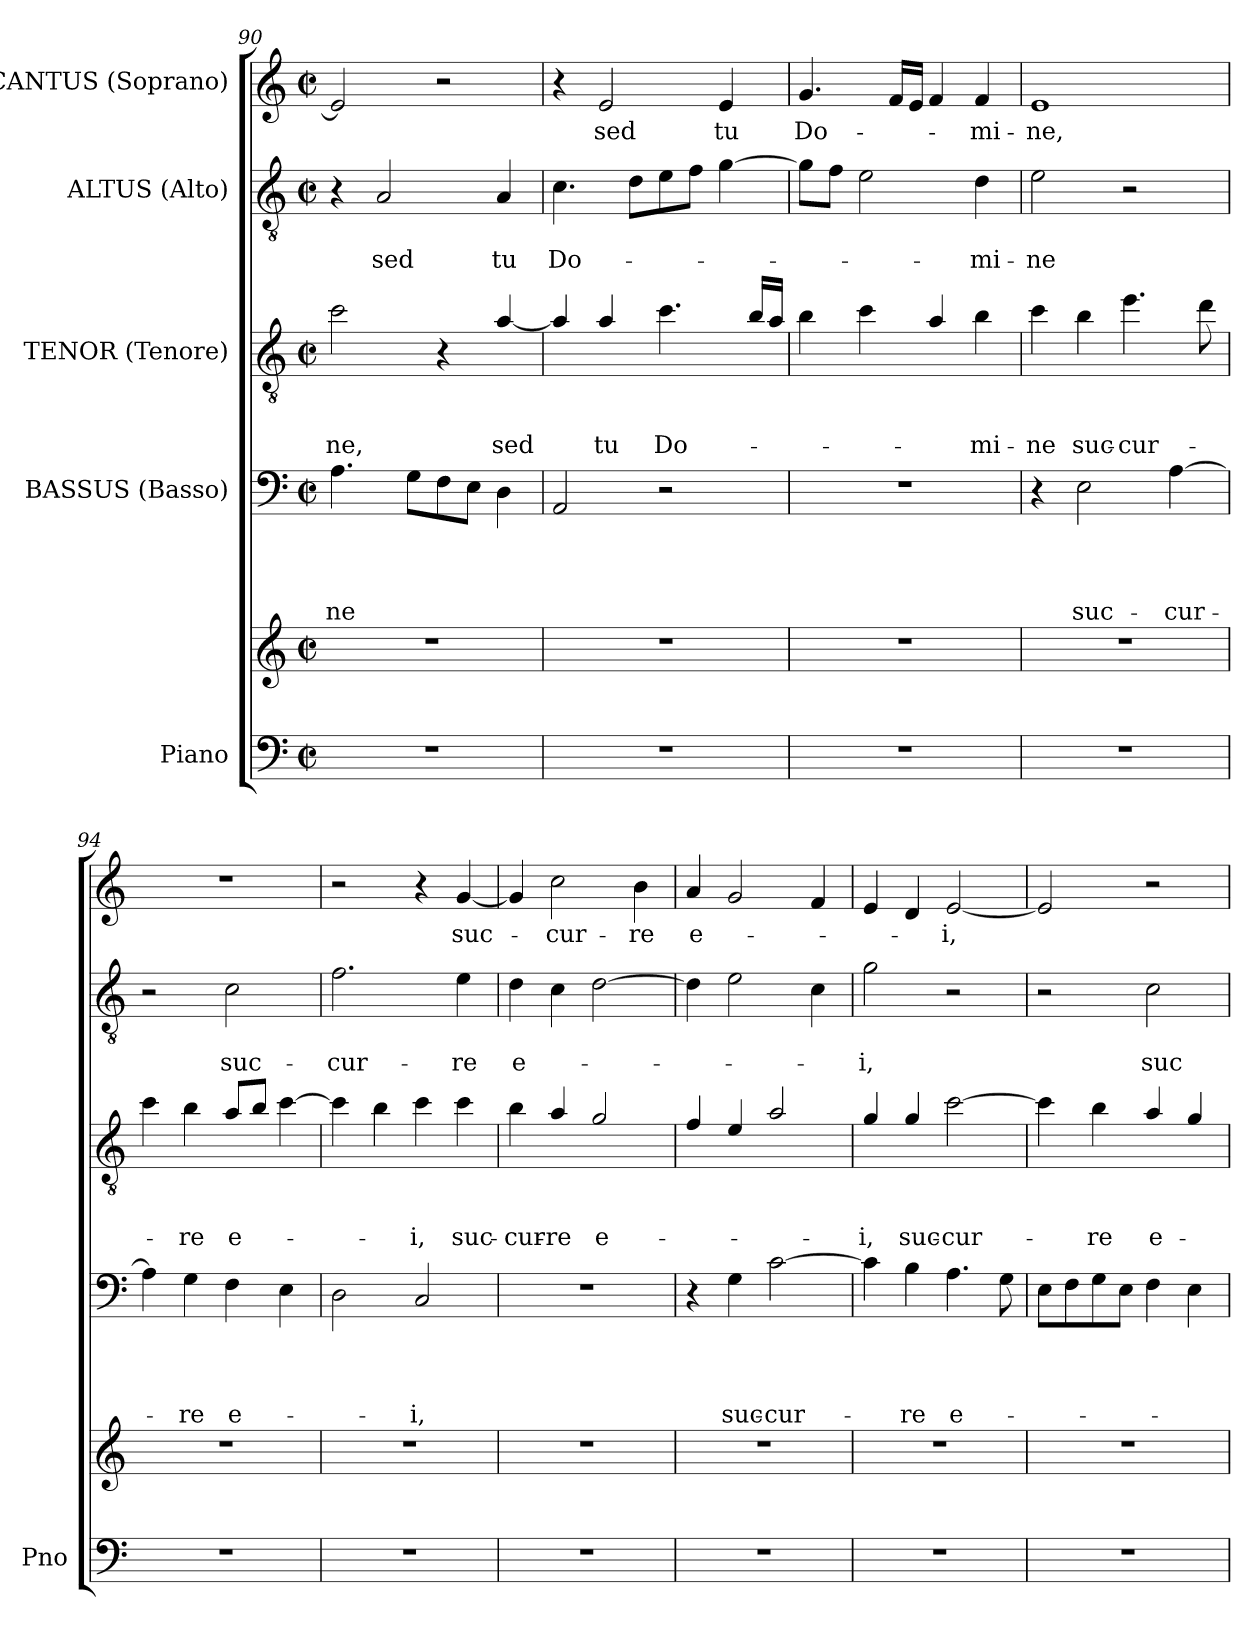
**kern	**kern	**kern	**text	**text	**text	**text	**kern	**text	**text	**text	**kern	**text	**text	**kern	**text
*part5	*part5	*part4	*part4	*part4	*part4	*part4	*part3	*part3	*part3	*part3	*part2	*part2	*part2	*part1	*part1
*staff6	*staff5	*staff4	*staff4	*staff4	*staff4	*staff4	*staff3	*staff3	*staff3	*staff3	*staff2	*staff2	*staff2	*staff1	*staff1
*I"Piano	*	*I"BASSUS (Basso)	*	*	*	*	*I"TENOR (Tenore)	*	*	*	*I"ALTUS (Alto)	*	*	*I"CANTUS (Soprano)	*
*I'Pno	*	*	*	*	*	*	*	*	*	*	*	*	*	*	*
*clefF4	*clefG2	*clefF4	*	*	*	*	*clefGv2	*	*	*	*clefGv2	*	*	*clefG2	*
*	*	*	*	*	*	*	*ITrd8c14	*	*	*	*	*	*	*	*
*k[]	*k[]	*k[]	*	*	*	*	*k[]	*	*	*	*k[]	*	*	*k[]	*
*C:	*C:	*C:	*	*	*	*	*C:	*	*	*	*C:	*	*	*C:	*
*M2/2	*M2/2	*M2/2	*	*	*	*	*M2/2	*	*	*	*M2/2	*	*	*M2/2	*
*met(c|)	*met(c|)	*met(c|)	*	*	*	*	*met(c|)	*	*	*	*met(c|)	*	*	*met(c|)	*
=90	=90	=90	=90	=90	=90	=90	=90	=90	=90	=90	=90	=90	=90	=90	=90
1r	1r	4.A\	.	.	.	-ne	2c\	.	.	-ne,	4r	.	.	2e/]	.
.	.	.	.	.	.	.	.	.	.	.	2A/	.	sed	.	.
.	.	8G\L	.	.	.	.	.	.	.	.	.	.	.	.	.
.	.	8F\	.	.	.	.	4r	.	.	.	.	.	.	2r	.
.	.	8E\J	.	.	.	.	.	.	.	.	.	.	.	.	.
.	.	4D\	.	.	.	.	[4A/	.	.	sed	4A/	.	tu	.	.
=91	=91	=91	=91	=91	=91	=91	=91	=91	=91	=91	=91	=91	=91	=91	=91
1r	1r	2AA/	.	.	.	.	4A/]	.	.	.	4.c\	.	Do-	4r	.
.	.	.	.	.	.	.	4A/	.	.	tu	.	.	.	2e/	sed
.	.	.	.	.	.	.	.	.	.	.	8d\L	.	.	.	.
.	.	2r	.	.	.	.	4.c\	.	.	Do-	8e\	.	.	.	.
.	.	.	.	.	.	.	.	.	.	.	8f\J	.	.	.	.
.	.	.	.	.	.	.	.	.	.	.	[4g\	.	.	4e/	tu
.	.	.	.	.	.	.	16B/LL	.	.	.	.	.	.	.	.
.	.	.	.	.	.	.	16A/JJ	.	.	.	.	.	.	.	.
=92	=92	=92	=92	=92	=92	=92	=92	=92	=92	=92	=92	=92	=92	=92	=92
1r	1r	1r	.	.	.	.	4B\	.	.	.	8g\L]	.	.	4.g/	Do-
.	.	.	.	.	.	.	.	.	.	.	8f\J	.	.	.	.
.	.	.	.	.	.	.	4c\	.	.	.	2e\	.	.	.	.
.	.	.	.	.	.	.	.	.	.	.	.	.	.	16f/LL	.
.	.	.	.	.	.	.	.	.	.	.	.	.	.	16e/JJ	.
.	.	.	.	.	.	.	4A/	.	.	.	.	.	.	4f/	.
.	.	.	.	.	.	.	4B\	.	.	-mi-	4d\	.	-mi-	4f/	-mi-
!!LO:LB:g=z
=93	=93	=93	=93	=93	=93	=93	=93	=93	=93	=93	=93	=93	=93	=93	=93
1r	1r	4r	.	.	.	.	4c\	.	.	-ne	2e\	.	-ne	1e	-ne,
.	.	2E\	.	.	.	suc-	4B\	.	.	suc-	.	.	.	.	.
.	.	.	.	.	.	.	4.e\	.	.	-cur-	2r	.	.	.	.
.	.	[4A\	.	.	.	-cur-	.	.	.	.	.	.	.	.	.
.	.	.	.	.	.	.	8d\	.	.	.	.	.	.	.	.
=94	=94	=94	=94	=94	=94	=94	=94	=94	=94	=94	=94	=94	=94	=94	=94
1r	1r	4A\]	.	.	.	.	4c\	.	.	.	2r	.	.	1r	.
.	.	4G\	.	.	.	-re	4B\	.	.	-re	.	.	.	.	.
.	.	4F\	.	.	.	e-	8A/L	.	.	e-	2c\	.	suc-	.	.
.	.	.	.	.	.	.	8B/J	.	.	.	.	.	.	.	.
.	.	4E\	.	.	.	.	[4c\	.	.	.	.	.	.	.	.
=95	=95	=95	=95	=95	=95	=95	=95	=95	=95	=95	=95	=95	=95	=95	=95
1r	1r	2D\	.	.	.	.	4c\]	.	.	.	2.f\	.	-cur-	2r	.
.	.	.	.	.	.	.	4B\	.	.	.	.	.	.	.	.
.	.	2C/	.	.	.	-i,	4c\	.	.	-i,	.	.	.	4r	.
.	.	.	.	.	.	.	4c\	.	.	suc-	4e\	.	-re	[4g/	suc-
=96	=96	=96	=96	=96	=96	=96	=96	=96	=96	=96	=96	=96	=96	=96	=96
1r	1r	1r	.	.	.	.	4B\	.	.	-cur-	4d\	.	e-	4g/]	.
.	.	.	.	.	.	.	4A/	.	.	-re	4c\	.	.	2cc\	-cur-
.	.	.	.	.	.	.	2G/	.	.	e-	[2d\	.	.	.	.
.	.	.	.	.	.	.	.	.	.	.	.	.	.	4b\	-re
=97	=97	=97	=97	=97	=97	=97	=97	=97	=97	=97	=97	=97	=97	=97	=97
1r	1r	4r	.	.	.	.	4F/	.	.	.	4d\]	.	.	4a/	e-
.	.	4G\	.	.	.	suc-	4E/	.	.	.	2e\	.	.	2g/	.
.	.	[2c\	.	.	.	-cur-	2A/	.	.	.	.	.	.	.	.
.	.	.	.	.	.	.	.	.	.	.	4c\	.	.	4f/	.
=98	=98	=98	=98	=98	=98	=98	=98	=98	=98	=98	=98	=98	=98	=98	=98
1r	1r	4c\]	.	.	.	.	4G/	.	.	-i,	2g\	.	-i,	4e/	.
.	.	4B\	.	.	.	-re	4G/	.	.	suc-	.	.	.	4d/	.
.	.	4.A\	.	.	.	e-	[2c\	.	.	-cur-	2r	.	.	[2e/	-i,
.	.	8G\	.	.	.	.	.	.	.	.	.	.	.	.	.
=99	=99	=99	=99	=99	=99	=99	=99	=99	=99	=99	=99	=99	=99	=99	=99
1r	1r	8E\L	.	.	.	.	4c\]	.	.	.	2r	.	.	2e/]	.
.	.	8F\	.	.	.	.	.	.	.	.	.	.	.	.	.
.	.	8G\	.	.	.	.	4B\	.	.	-re	.	.	.	.	.
.	.	8E\J	.	.	.	.	.	.	.	.	.	.	.	.	.
.	.	4F\	.	.	.	.	4A/	.	.	e-	2c\	.	suc-	2r	.
.	.	4E\	.	.	.	.	4G/	.	.	.	.	.	.	.	.
=	=	=	=	=	=	=	=	=	=	=	=	=	=	=	=
*-	*-	*-	*-	*-	*-	*-	*-	*-	*-	*-	*-	*-	*-	*-	*-
